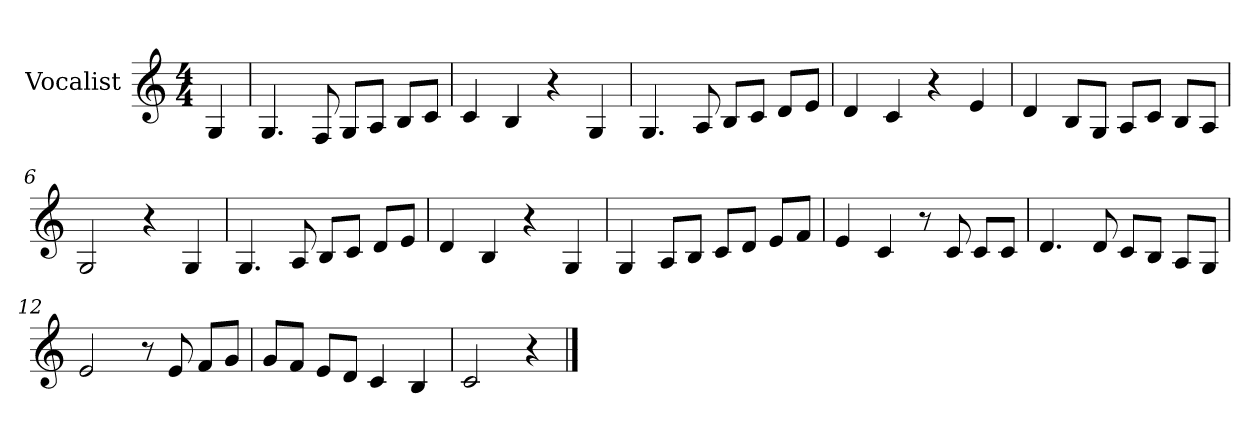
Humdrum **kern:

**kern
*part1
*staff1
*I"Vocalist
*k[]
*C:
*M4/4
=
4G
=1
4.G
8F
8GL
8AJ
8BL
8cJ
=2
4c
4B
4r
4G
=3
4.G
8A
8BL
8cJ
8dL
8eJ
=4
4d
4c
4r
4e
=5
4d
8BL
8GJ
8AL
8cJ
8BL
8AJ
=6
2G
4r
4G
=7
4.G
8A
8BL
8cJ
8dL
8eJ
=8
4d
4B
4r
4G
=9
4G
8AL
8BJ
8cL
8dJ
8eL
8fJ
=10
4e
4c
8r
8c
8cL
8cJ
=11
4.d
8d
8cL
8BJ
8AL
8GJ
=12
2e
8r
8e
8fL
8gJ
=13
8gL
8fJ
8eL
8dJ
4c
4B
=14
2c
4r
==
*-
